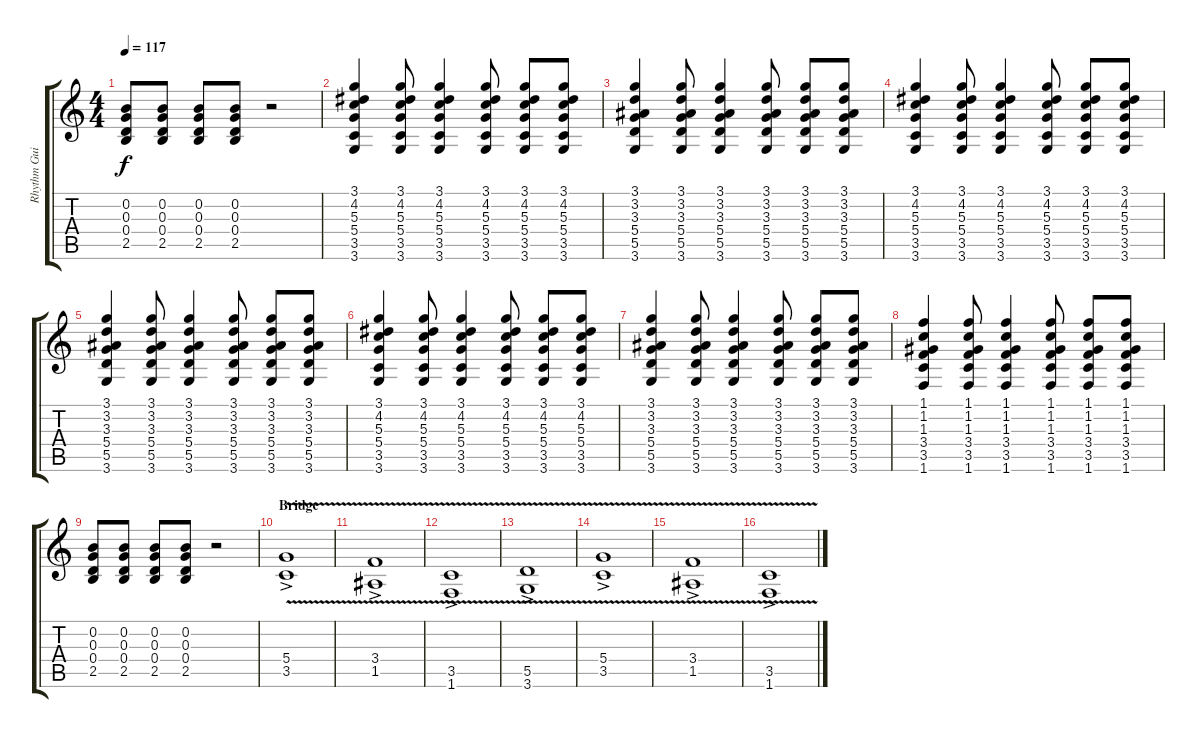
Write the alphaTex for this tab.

\track ("Rhythm Guitar (Electric)" "Rhythm Gui") {instrument overdrivenguitar}
\staff {score tabs}
\tuning (E4 B3 G3 D3 A2 E2) {hide}
\ts (4 4)
\tempo 117
\clef g2
\ks c
(0.2 0.3 0.4 2.5).8{dy f} (0.2 0.3 0.4 2.5).8 (0.2 0.3 0.4 2.5).8 (0.2 0.3 0.4 2.5).8 r.2 |
(3.1 4.2 5.3 5.4 3.5 3.6).4 (3.1 4.2 5.3 5.4 3.5 3.6).8 (3.1 4.2 5.3 5.4 3.5 3.6).4 (3.1 4.2 5.3 5.4 3.5 3.6).8 (3.1 4.2 5.3 5.4 3.5 3.6).8 (3.1 4.2 5.3 5.4 3.5 3.6).8 |
(3.1 3.2 3.3 5.4 5.5 3.6).4 (3.1 3.2 3.3 5.4 5.5 3.6).8 (3.1 3.2 3.3 5.4 5.5 3.6).4 (3.1 3.2 3.3 5.4 5.5 3.6).8 (3.1 3.2 3.3 5.4 5.5 3.6).8 (3.1 3.2 3.3 5.4 5.5 3.6).8 |
(3.1 4.2 5.3 5.4 3.5 3.6).4 (3.1 4.2 5.3 5.4 3.5 3.6).8 (3.1 4.2 5.3 5.4 3.5 3.6).4 (3.1 4.2 5.3 5.4 3.5 3.6).8 (3.1 4.2 5.3 5.4 3.5 3.6).8 (3.1 4.2 5.3 5.4 3.5 3.6).8 |
(3.1 3.2 3.3 5.4 5.5 3.6).4 (3.1 3.2 3.3 5.4 5.5 3.6).8 (3.1 3.2 3.3 5.4 5.5 3.6).4 (3.1 3.2 3.3 5.4 5.5 3.6).8 (3.1 3.2 3.3 5.4 5.5 3.6).8 (3.1 3.2 3.3 5.4 5.5 3.6).8 |
(3.1 4.2 5.3 5.4 3.5 3.6).4 (3.1 4.2 5.3 5.4 3.5 3.6).8 (3.1 4.2 5.3 5.4 3.5 3.6).4 (3.1 4.2 5.3 5.4 3.5 3.6).8 (3.1 4.2 5.3 5.4 3.5 3.6).8 (3.1 4.2 5.3 5.4 3.5 3.6).8 |
(3.1 3.2 3.3 5.4 5.5 3.6).4 (3.1 3.2 3.3 5.4 5.5 3.6).8 (3.1 3.2 3.3 5.4 5.5 3.6).4 (3.1 3.2 3.3 5.4 5.5 3.6).8 (3.1 3.2 3.3 5.4 5.5 3.6).8 (3.1 3.2 3.3 5.4 5.5 3.6).8 |
(1.1 1.2 1.3 3.4 3.5 1.6).4 (1.1 1.2 1.3 3.4 3.5 1.6).8 (1.1 1.2 1.3 3.4 3.5 1.6).4 (1.1 1.2 1.3 3.4 3.5 1.6).8 (1.1 1.2 1.3 3.4 3.5 1.6).8 (1.1 1.2 1.3 3.4 3.5 1.6).8 |
(0.2 0.3 0.4 2.5).8 (0.2 0.3 0.4 2.5).8 (0.2 0.3 0.4 2.5).8 (0.2 0.3 0.4 2.5).8 r.2 |
\section ("" "Bridge")
(5.4{v ac} 3.5{v ac}).1 |
(3.4{v ac} 1.5{v ac}).1 |
(3.5{v ac} 1.6{v ac}).1 |
(5.5{v ac} 3.6{v ac}).1 |
(5.4{v ac} 3.5{v ac}).1 |
(3.4{v ac} 1.5{v ac}).1 |
(3.5{v ac} 1.6{v ac}).1
